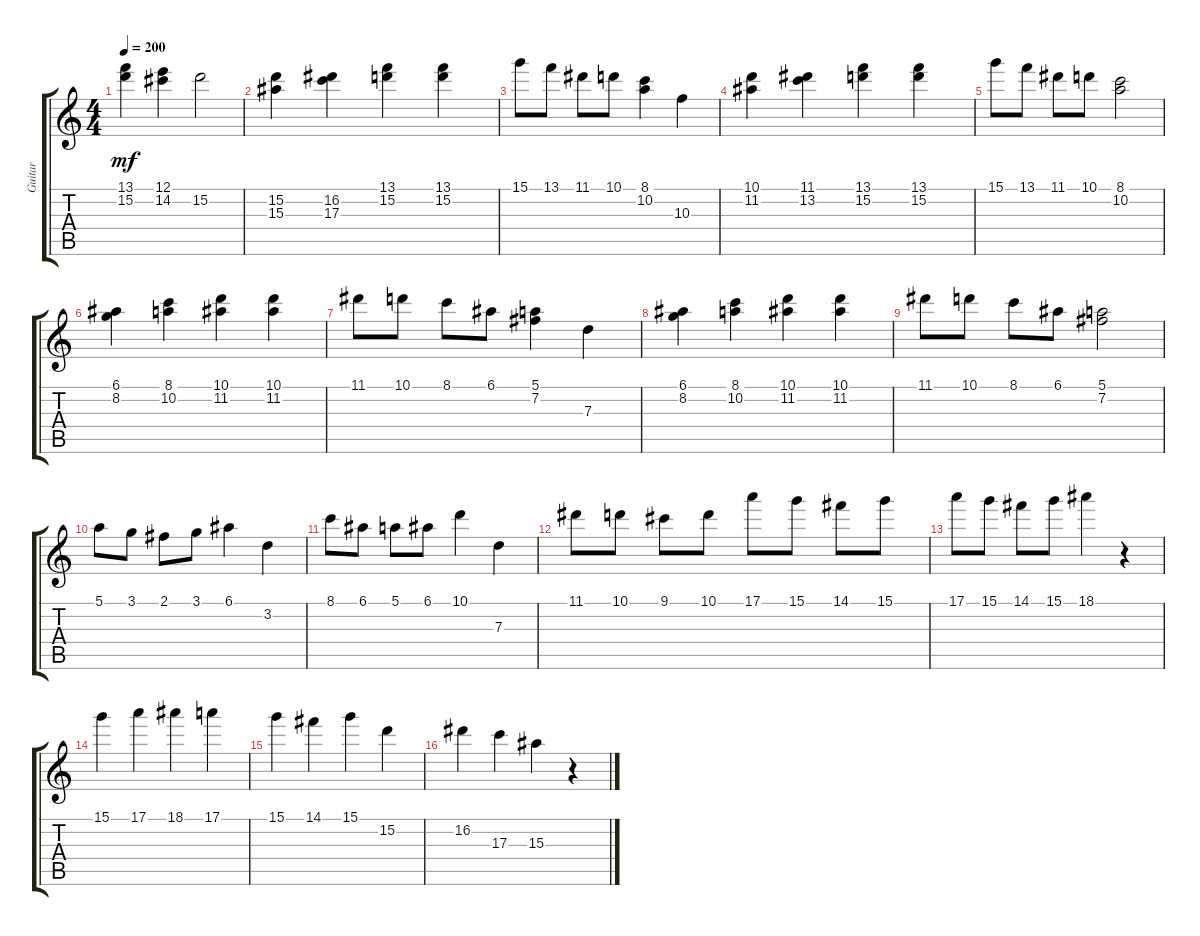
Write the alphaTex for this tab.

\track ("Guitar" "Guitar") {instrument distortionguitar}
\staff {score tabs}
\tuning (E4 B3 G3 D3 A2 E2) {hide}
\ts (4 4)
\tempo 200
\clef g2
\ks c
(13.1 15.2).4{dy mf} (12.1 14.2).4 15.2.2 |
(15.2 15.3).4 (16.2 17.3).4 (13.1 15.2).4 (13.1 15.2).4 |
15.1.8 13.1.8 11.1.8 10.1.8 (8.1 10.2).4 10.3.4 |
(10.1 11.2).4 (11.1 13.2).4 (13.1 15.2).4 (13.1 15.2).4 |
15.1.8 13.1.8 11.1.8 10.1.8 (8.1 10.2).2 |
(6.1 8.2).4 (8.1 10.2).4 (10.1 11.2).4 (10.1 11.2).4 |
11.1.8 10.1.8 8.1.8 6.1.8 (5.1 7.2).4 7.3.4 |
(6.1 8.2).4 (8.1 10.2).4 (10.1 11.2).4 (10.1 11.2).4 |
11.1.8 10.1.8 8.1.8 6.1.8 (5.1 7.2).2 |
5.1.8 3.1.8 2.1.8 3.1.8 6.1.4 3.2.4 |
8.1.8 6.1.8 5.1.8 6.1.8 10.1.4 7.3.4 |
11.1.8 10.1.8 9.1.8 10.1.8 17.1.8 15.1.8 14.1.8 15.1.8 |
17.1.8 15.1.8 14.1.8 15.1.8 18.1.4 r.4 |
15.1.4 17.1.4 18.1.4 17.1.4 |
15.1.4 14.1.4 15.1.4 15.2.4 |
16.2.4 17.3.4 15.3.4 r.4
